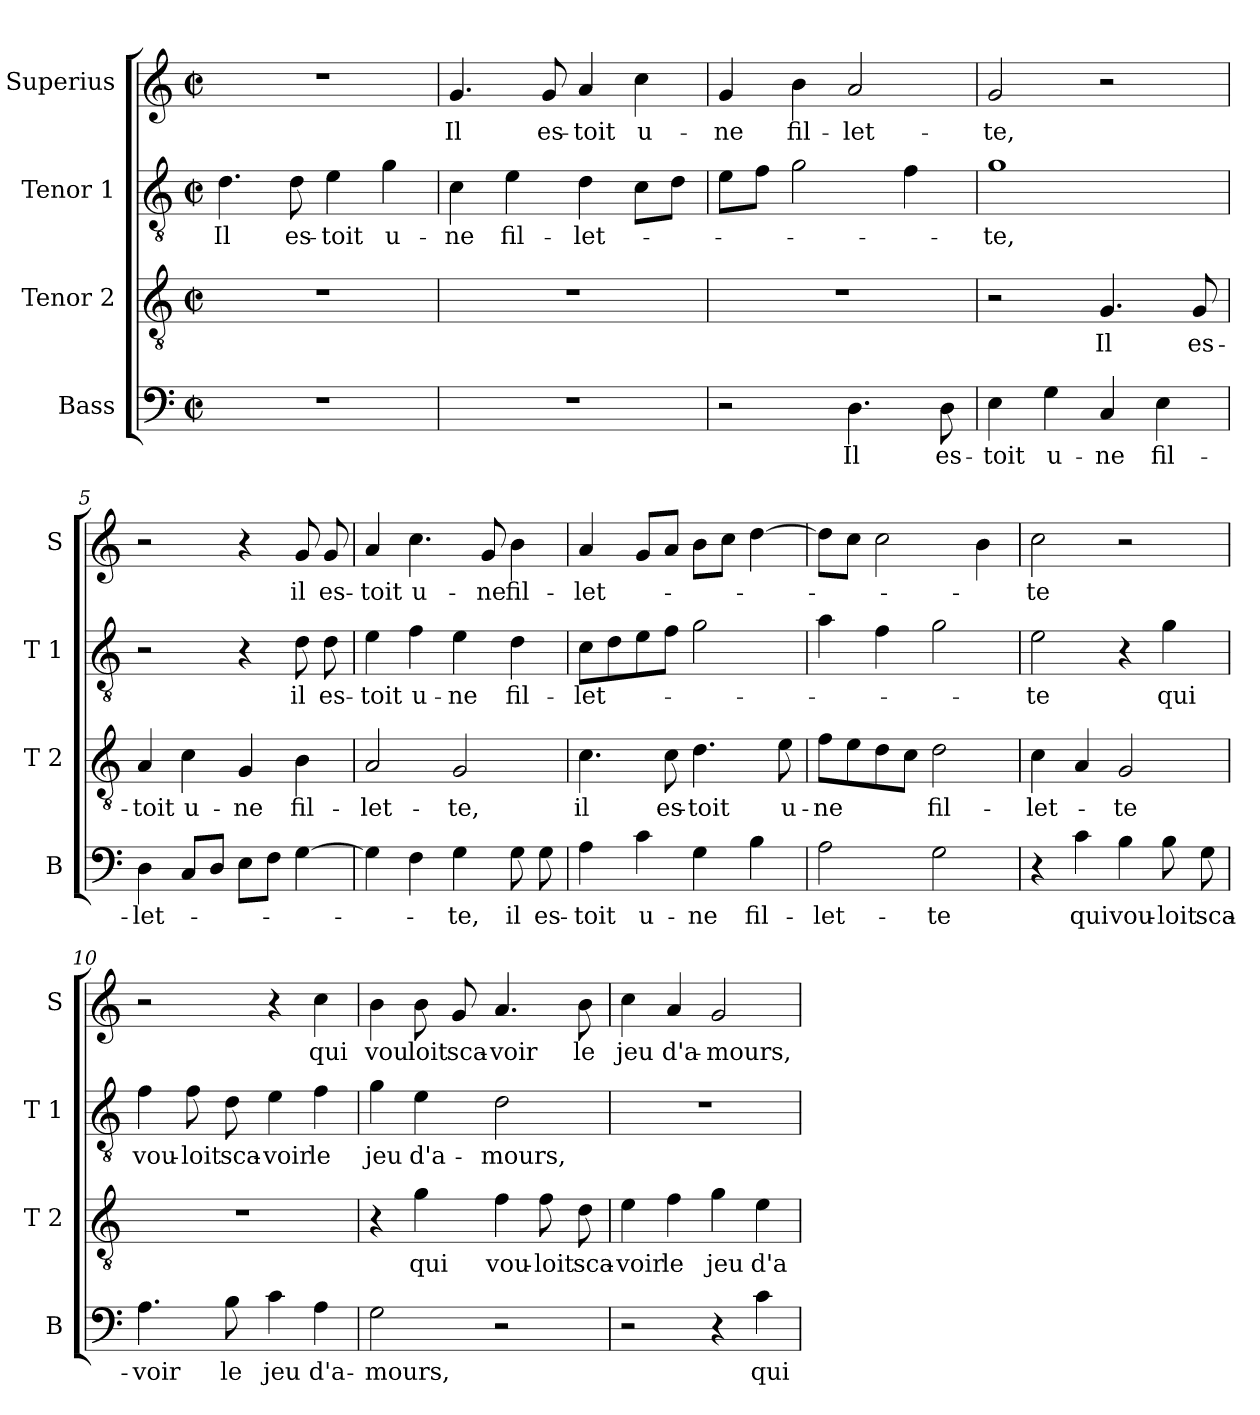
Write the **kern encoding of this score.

**kern	**text	**kern	**text	**kern	**text	**kern	**text
*part4	*part4	*part3	*part3	*part2	*part2	*part1	*part1
*staff4	*staff4	*staff3	*staff3	*staff2	*staff2	*staff1	*staff1
*I"Bass	*	*I"Tenor 2	*	*I"Tenor 1	*	*I"Superius	*
*I'B	*	*I'T 2	*	*I'T 1	*	*I'S	*
*clefF4	*	*clefGv2	*	*clefGv2	*	*clefG2	*
*k[]	*	*k[]	*	*k[]	*	*k[]	*
*C:	*	*C:	*	*C:	*	*C:	*
*M2/2	*	*M2/2	*	*M2/2	*	*M2/2	*
*met(c|)	*	*met(c|)	*	*met(c|)	*	*met(c|)	*
=1	=1	=1	=1	=1	=1	=1	=1
1r	.	1r	.	4.d\	Il	1r	.
.	.	.	.	8d\	es-	.	.
.	.	.	.	4e\	-toit	.	.
.	.	.	.	4g\	u-	.	.
=2	=2	=2	=2	=2	=2	=2	=2
1r	.	1r	.	4c\	-ne	4.g/	Il
.	.	.	.	4e\	fil-	.	.
.	.	.	.	.	.	8g/	es-
.	.	.	.	4d\	-let-	4a/	-toit
.	.	.	.	8c\L	.	4cc\	u-
.	.	.	.	8d\J	.	.	.
=3	=3	=3	=3	=3	=3	=3	=3
2r	.	1r	.	8e\L	.	4g/	-ne
.	.	.	.	8f\J	.	.	.
.	.	.	.	2g\	.	4b\	fil-
4.D\	Il	.	.	.	.	2a/	-let-
.	.	.	.	4f\	.	.	.
8D\	es-	.	.	.	.	.	.
=4	=4	=4	=4	=4	=4	=4	=4
4E\	-toit	2r	.	1g	-te,	2g/	-te,
4G\	u-	.	.	.	.	.	.
4C/	-ne	4.G/	Il	.	.	2r	.
4E\	fil-	.	.	.	.	.	.
.	.	8G/	es-	.	.	.	.
=5	=5	=5	=5	=5	=5	=5	=5
4D\	-let-	4A/	-toit	2r	.	2r	.
8C/L	.	4c\	u-	.	.	.	.
8D/J	.	.	.	.	.	.	.
8E\L	.	4G/	-ne	4r	.	4r	.
8F\J	.	.	.	.	.	.	.
[4G\	.	4B\	fil-	8d\	il	8g/	il
.	.	.	.	8d\	es-	8g/	es-
!!LO:LB:g=z
=6	=6	=6	=6	=6	=6	=6	=6
4G\]	.	2A/	-let-	4e\	-toit	4a/	-toit
4F\	.	.	.	4f\	u-	4.cc\	u-
4G\	-te,	2G/	-te,	4e\	-ne	.	.
.	.	.	.	.	.	8g/	-ne
8G\	il	.	.	4d\	fil-	4b\	fil-
8G\	es-	.	.	.	.	.	.
=7	=7	=7	=7	=7	=7	=7	=7
4A\	-toit	4.c\	il	8c\L	-let-	4a/	-let-
.	.	.	.	8d\	.	.	.
4c\	u-	.	.	8e\	.	8g/L	.
.	.	8c\	es-	8f\J	.	8a/J	.
4G\	-ne	4.d\	-toit	2g\	.	8b\L	.
.	.	.	.	.	.	8cc\J	.
4B\	fil-	.	.	.	.	[4dd\	.
.	.	8e\	u-	.	.	.	.
=8	=8	=8	=8	=8	=8	=8	=8
2A\	-let-	8f\L	-ne	4a\	.	8dd\L]	.
.	.	8e\	.	.	.	8cc\J	.
.	.	8d\	.	4f\	.	2cc\	.
.	.	8c\J	.	.	.	.	.
2G\	-te	2d\	fil-	2g\	.	.	.
.	.	.	.	.	.	4b\	.
=9	=9	=9	=9	=9	=9	=9	=9
4r	.	4c\	-let-	2e\	-te	2cc\	-te
4c\	qui	4A/	.	.	.	.	.
4B\	vou-	2G/	-te	4r	.	2r	.
8B\	-loit	.	.	4g\	qui	.	.
8G\	sca-	.	.	.	.	.	.
=10	=10	=10	=10	=10	=10	=10	=10
4.A\	-voir	1r	.	4f\	vou-	2r	.
.	.	.	.	8f\	-loit	.	.
8B\	le	.	.	8d\	sca-	.	.
4c\	jeu	.	.	4e\	-voir	4r	.
4A\	d'a-	.	.	4f\	le	4cc\	qui
!!LO:LB:g=z
=11	=11	=11	=11	=11	=11	=11	=11
2G\	-mours,	4r	.	4g\	jeu	4b\	vou
.	.	4g\	qui	4e\	d'a-	8b\	loit
.	.	.	.	.	.	8g/	sca-
2r	.	4f\	vou-	2d\	-mours,	4.a/	-voir
.	.	8f\	-loit	.	.	.	.
.	.	8d\	sca-	.	.	8b\	le
=12	=12	=12	=12	=12	=12	=12	=12
2r	.	4e\	-voir	1r	.	4cc\	jeu
.	.	4f\	le	.	.	4a/	d'a-
4r	.	4g\	jeu	.	.	2g/	-mours,
4c\	qui	4e\	d'a-	.	.	.	.
=	=	=	=	=	=	=	=
*-	*-	*-	*-	*-	*-	*-	*-
